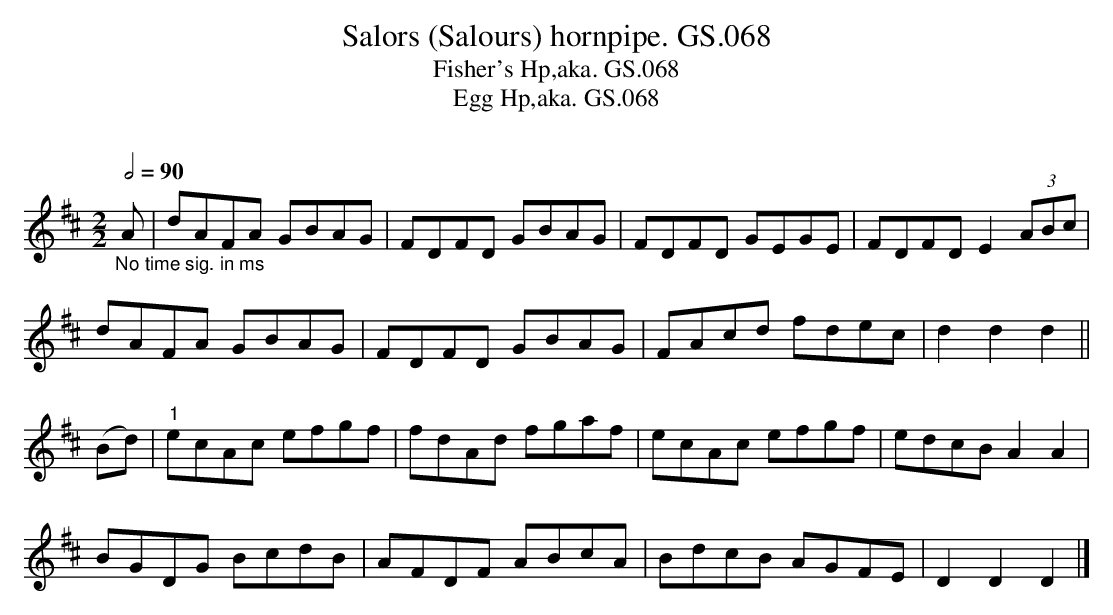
X:1
T:Salors (Salours) hornpipe. GS.068
T:Fisher's Hp,aka. GS.068
T:Egg Hp,aka. GS.068
M:2/2
L:1/8
Q:1/2=90
O:
K:D major
"_No time sig. in ms"
A | dAFA GBAG | FDFD GBAG | FDFD GEGE | FDFD E2 (3ABc |
dAFA GBAG | FDFD GBAG |FAcd fdec | d2d2d2 ||
(Bd) | "^1" ecAc efgf |fdAd fgaf | ecAc efgf | edcB A2A2 |
BGDG BcdB | AFDF ABcA | BdcB AGFE | D2D2D2 |]
